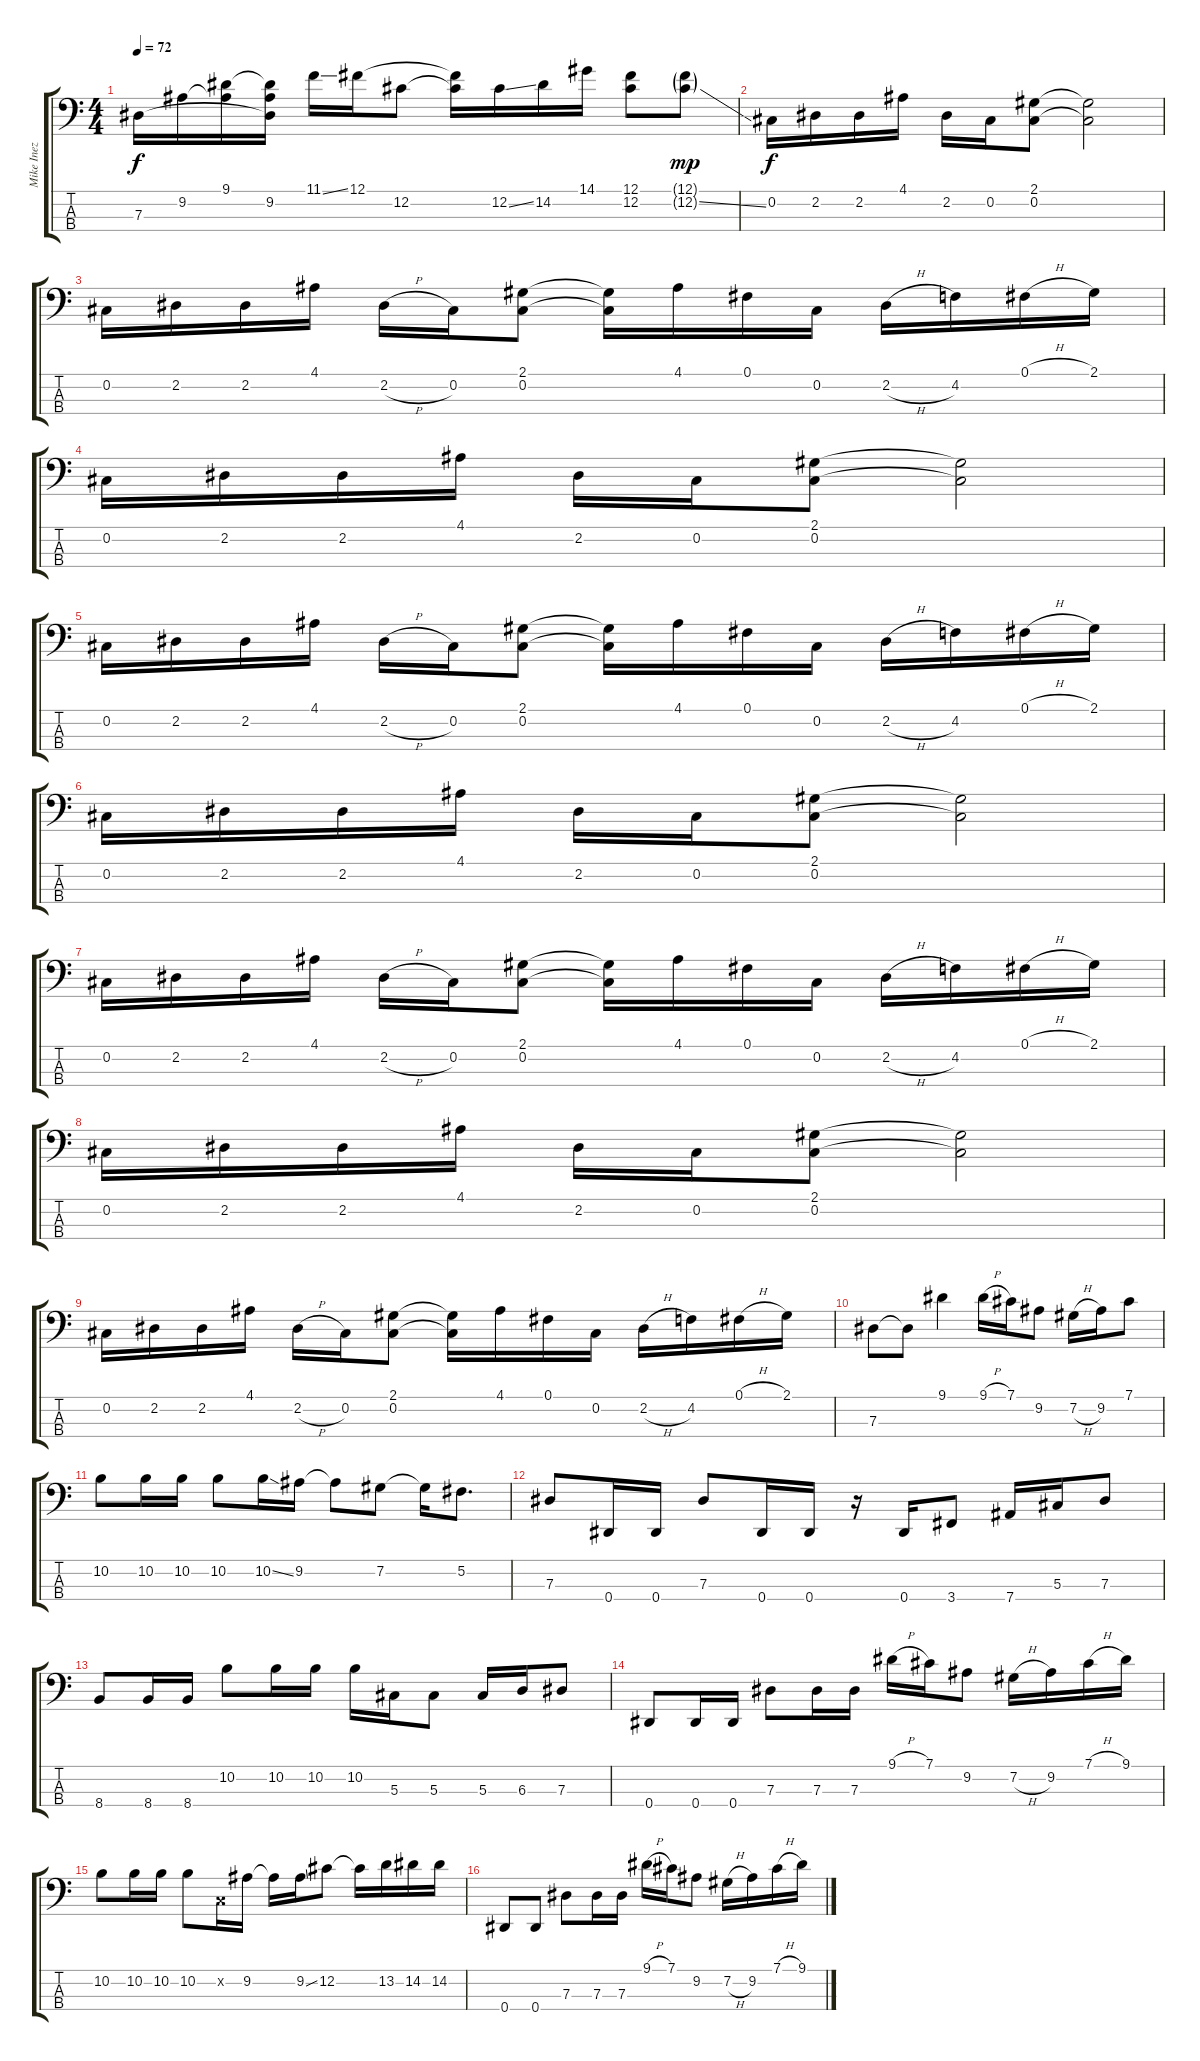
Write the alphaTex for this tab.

\track ("Mike Inez - Bass" "Mike Inez ") {instrument slapbass2}
\staff {score tabs}
\tuning (Gb2 Db2 Ab1 Eb1) {hide}
\ts (4 4)
\tempo 72
\clef f4
\ks c
7.3.16{dy f} 9.2.16 (9.1 9.2{t}).16 (9.1{t} 9.2 7.3{t}).16 11.1{ss}.16 12.1.16 12.2.8 (12.1{t} 12.2{t}).16 12.2{ss}.16 14.2.16 14.1.16 (12.1 12.2).8 (12.1{g} 12.2{ss g}).8{dy mp} |
0.2.16{dy f} 2.2.16 2.2.16 4.1.16 2.2.16 0.2.16 (2.1 0.2).8 (2.1{t} 0.2{t}).2 |
0.2.16 2.2.16 2.2.16 4.1.16 2.2{h}.16 0.2.16 (2.1 0.2).8 (2.1{t} 0.2{t}).16 4.1.16 0.1.16 0.2.16 2.2{h}.16 4.2.16 0.1{h}.16 2.1.16 |
0.2.16 2.2.16 2.2.16 4.1.16 2.2.16 0.2.16 (2.1 0.2).8 (2.1{t} 0.2{t}).2 |
0.2.16 2.2.16 2.2.16 4.1.16 2.2{h}.16 0.2.16 (2.1 0.2).8 (2.1{t} 0.2{t}).16 4.1.16 0.1.16 0.2.16 2.2{h}.16 4.2.16 0.1{h}.16 2.1.16 |
0.2.16 2.2.16 2.2.16 4.1.16 2.2.16 0.2.16 (2.1 0.2).8 (2.1{t} 0.2{t}).2 |
0.2.16 2.2.16 2.2.16 4.1.16 2.2{h}.16 0.2.16 (2.1 0.2).8 (2.1{t} 0.2{t}).16 4.1.16 0.1.16 0.2.16 2.2{h}.16 4.2.16 0.1{h}.16 2.1.16 |
0.2.16 2.2.16 2.2.16 4.1.16 2.2.16 0.2.16 (2.1 0.2).8 (2.1{t} 0.2{t}).2 |
0.2.16 2.2.16 2.2.16 4.1.16 2.2{h}.16 0.2.16 (2.1 0.2).8 (2.1{t} 0.2{t}).16 4.1.16 0.1.16 0.2.16 2.2{h}.16 4.2.16 0.1{h}.16 2.1.16 |
7.3.8 7.3{t}.8 9.1.4 9.1{h}.16 7.1.16 9.2.8 7.2{h}.16 9.2.16 7.1.8 |
10.2.8 10.2.16 10.2.16 10.2.8 10.2{ss}.16 9.2.16 9.2{t}.8 7.2.8 7.2{t}.16 5.2.8{d} |
7.3.8 0.4.16 0.4.16 7.3.8 0.4.16 0.4.16 r.16 0.4.16 3.4.8 7.4.16 5.3.16 7.3.8 |
8.4.8 8.4.16 8.4.16 10.2.8 10.2.16 10.2.16 10.2.16 5.3.16 5.3.8 5.3.16 6.3.16 7.3.8 |
0.4.8 0.4.16 0.4.16 7.3.8 7.3.16 7.3.16 9.1{h}.16 7.1.16 9.2.8 7.2{h}.16 9.2.16 7.1{h}.16 9.1.16 |
10.2.8 10.2.16 10.2.16 10.2.8 -1.2{x}.16 9.2.16 9.2{t}.16 9.2{ss}.16 12.2.8 12.2{t}.16 13.2.16 14.2.16 14.2.16 |
0.4.8 0.4.8 7.3.8 7.3.16 7.3.16 9.1{h}.16 7.1.16 9.2.8 7.2{h}.16 9.2.16 7.1{h}.16 9.1.16
